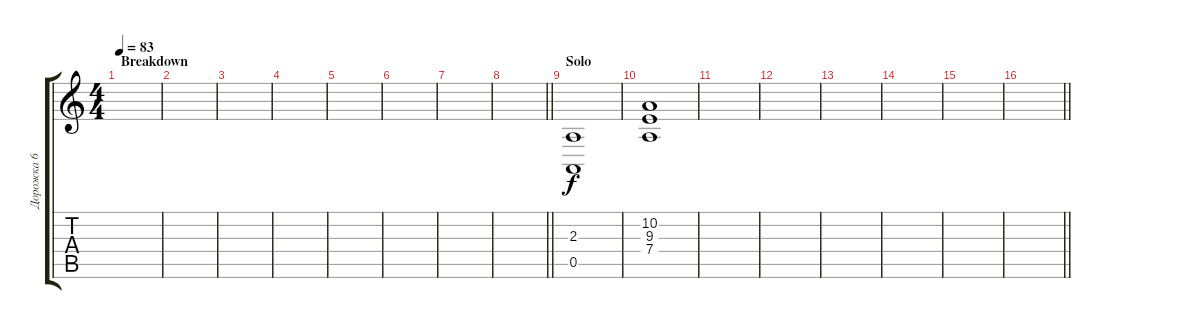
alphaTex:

\track ("Дорожка 6" "Дорожка 6") {instrument stringensemble1}
\staff {score tabs}
\tuning (E4 B3 G3 D3 A2 D2) {hide}
\ts (4 4)
\section ("" "Breakdown")
\tempo 83
\clef g2
\ks c
|
|
|
|
|
|
|
\barLineRight lightlight
|
\section ("" "Solo")
(2.3 0.5).1{volume 16} |
(10.2 9.3 7.4).1{volume 16} |
|
|
|
|
|
\barLineRight lightlight
